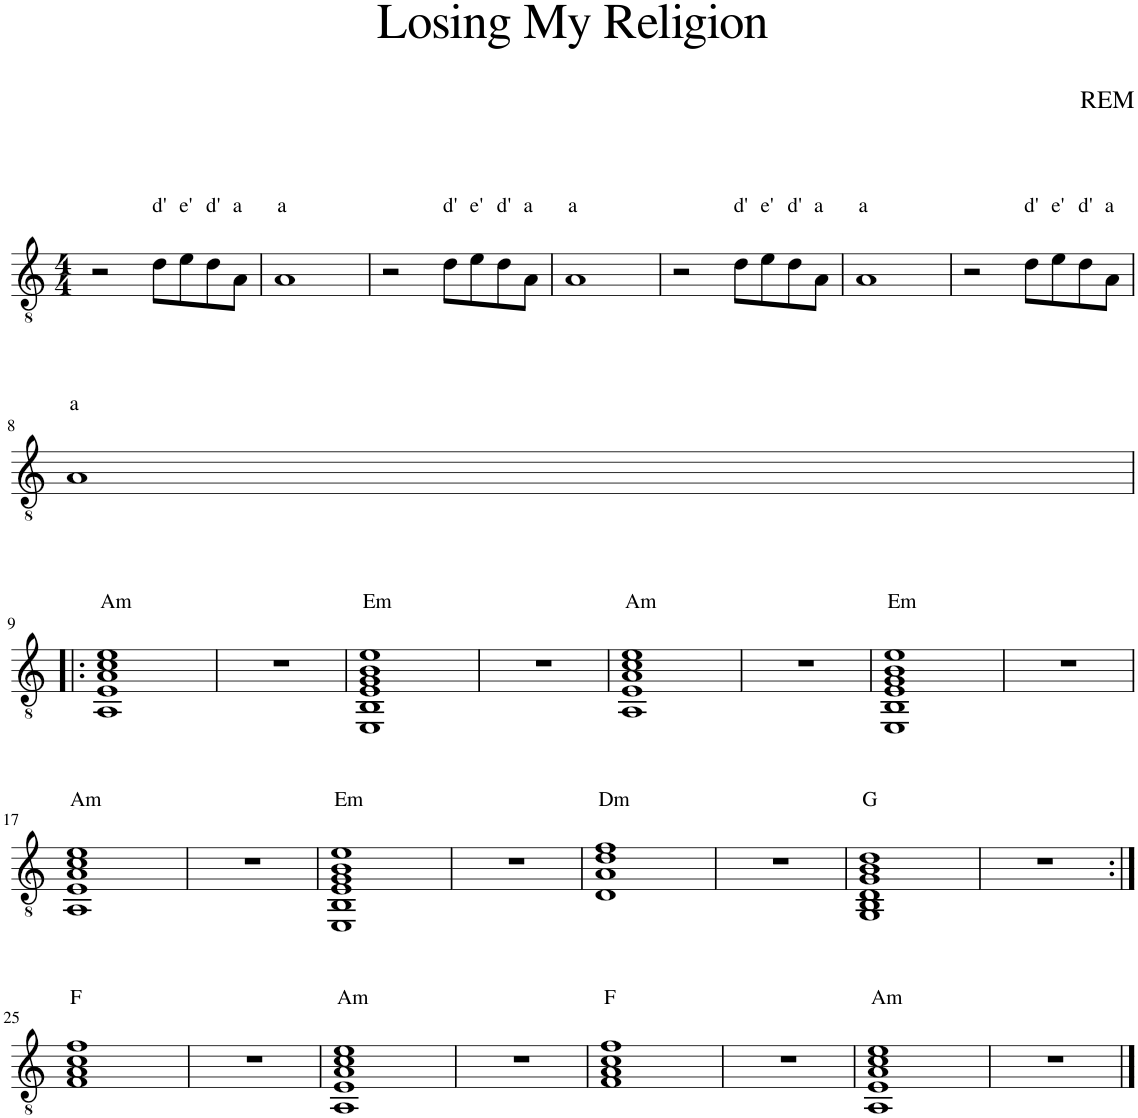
**kern
*part1
*staff1
*I"Classical Guitar
*I'Guit.
*clefGv2
*k[]
*M4/4
=1
2r
!LO:TX:a:t=d'
8d\L
!LO:TX:a:t=e'
8e\
!LO:TX:a:t=d'
8d\
!LO:TX:a:t=a
8A\J
=2
!LO:TX:a:t=a
1A
=3
2r
!LO:TX:a:t=d'
8d\L
!LO:TX:a:t=e'
8e\
!LO:TX:a:t=d'
8d\
!LO:TX:a:t=a
8A\J
=4
!LO:TX:a:t=a
1A
=5
2r
!LO:TX:a:t=d'
8d\L
!LO:TX:a:t=e'
8e\
!LO:TX:a:t=d'
8d\
!LO:TX:a:t=a
8A\J
=6
!LO:TX:a:t=a
1A
=7
2r
!LO:TX:a:t=d'
8d\L
!LO:TX:a:t=e'
8e\
!LO:TX:a:t=d'
8d\
!LO:TX:a:t=a
8A\J
!!LO:LB:g=z
=8
!LO:TX:a:t=a
1A
!!LO:LB:g=z
=9!|:
!LO:TX:a:t=Am
1AA 1E 1A 1c 1e
=10
1r
=11
!LO:TX:a:t=Em
1EE 1BB 1E 1G 1B 1e
=12
1r
=13
!LO:TX:a:t=Am
1AA 1E 1A 1c 1e
=14
1r
=15
!LO:TX:a:t=Em
1EE 1BB 1E 1G 1B 1e
=16
1r
!!LO:LB:g=z
=17
!LO:TX:a:t=Am
1AA 1E 1A 1c 1e
=18
1r
=19
!LO:TX:a:t=Em
1EE 1BB 1E 1G 1B 1e
=20
1r
=21
!LO:TX:a:t=Dm
1D 1A 1d 1f
=22
1r
=23
!LO:TX:a:t=G
1GG 1BB 1D 1G 1B 1d
=24
1r
!!LO:LB:g=z
=25:|!
!LO:TX:a:t=F
1F 1A 1c 1f
=26
1r
=27
!LO:TX:a:t=Am
1AA 1E 1A 1c 1e
=28
1r
=29
!LO:TX:a:t=F
1F 1A 1c 1f
=30
1r
=31
!LO:TX:a:t=Am
1AA 1E 1A 1c 1e
=32
1r
==
*-
